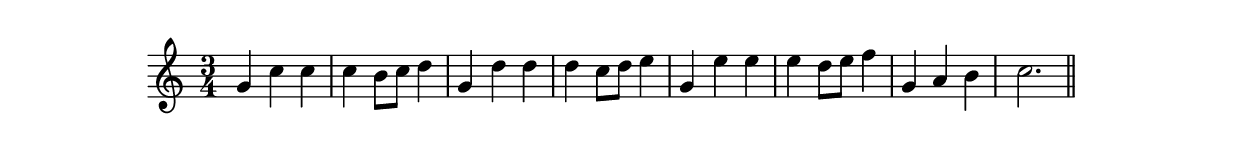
\version "2.19.49"
%{\header {
  title = "folk song"
  composer = "anonymous"
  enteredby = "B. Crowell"
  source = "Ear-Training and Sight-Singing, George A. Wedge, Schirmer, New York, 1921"
}%}
\score{{\key c \major
\time 3/4
%{\tempo 4=100
%}\transpose e c' {\relative b {
  b4 e e | e4 dis8 e fis4 | b,4 fis' fis | fis e8 fis gis4 | b, gis' gis | gis fis8 gis a4 | b, cis dis | e2. 
  \bar "||"
}}

}}